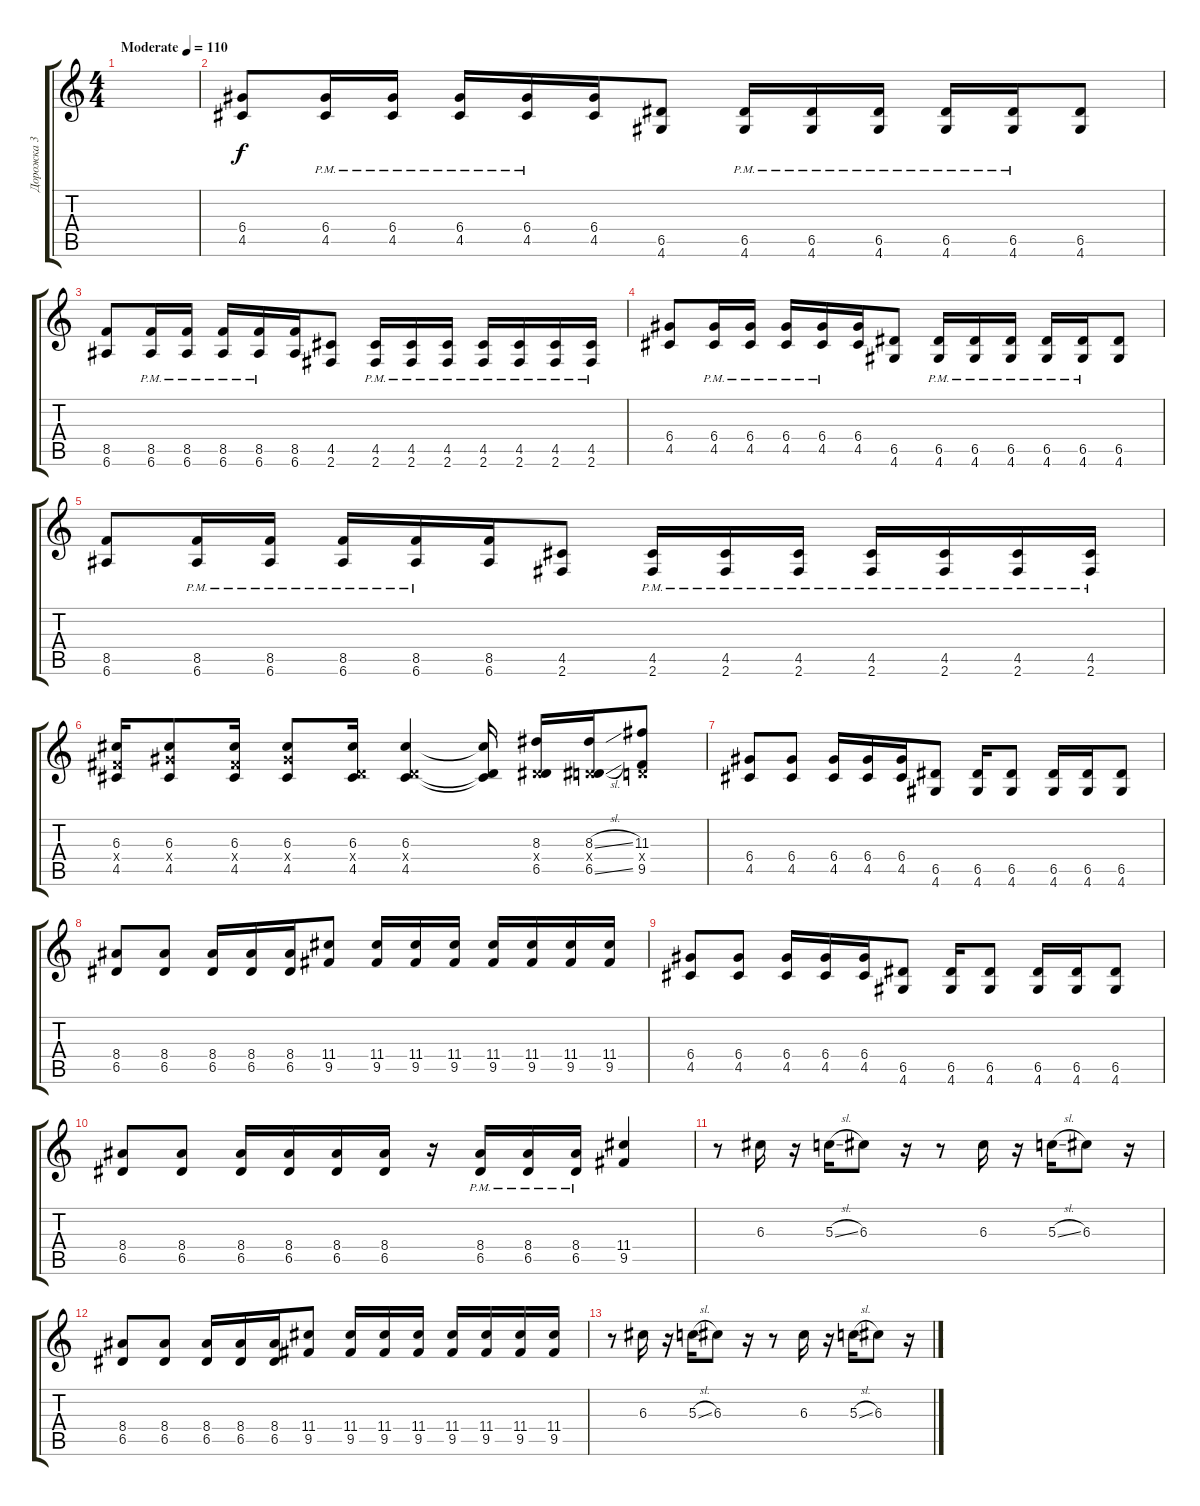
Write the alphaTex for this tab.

\track ("Дорожка 3" "Дорожка 3") {instrument distortionguitar}
\staff {score tabs}
\tuning (E4 B3 G3 D3 A2 E2) {hide}
\ts (4 4)
\tempo (110 "Moderate")
\clef g2
\ks c
|
(6.4 4.5).8 (6.4{pm} 4.5{pm}).16 (6.4{pm} 4.5{pm}).16 (6.4{pm} 4.5{pm}).16 (6.4{pm} 4.5{pm}).16 (6.4 4.5).16 (6.5 4.6).8 (6.5{pm} 4.6{pm}).16 (6.5{pm} 4.6{pm}).16 (6.5{pm} 4.6{pm}).16 (6.5{pm} 4.6{pm}).16 (6.5{pm} 4.6{pm}).16 (6.5 4.6).8 |
(8.5 6.6).8 (8.5{pm} 6.6{pm}).16 (8.5{pm} 6.6{pm}).16 (8.5{pm} 6.6{pm}).16 (8.5{pm} 6.6{pm}).16 (8.5 6.6).16 (4.5 2.6).8 (4.5{pm} 2.6{pm}).16 (4.5{pm} 2.6{pm}).16 (4.5{pm} 2.6{pm}).16 (4.5{pm} 2.6{pm}).16 (4.5{pm} 2.6{pm}).16 (4.5{pm} 2.6{pm}).16 (4.5{pm} 2.6{pm}).16 |
(6.4 4.5).8 (6.4{pm} 4.5{pm}).16 (6.4{pm} 4.5{pm}).16 (6.4{pm} 4.5{pm}).16 (6.4{pm} 4.5{pm}).16 (6.4 4.5).16 (6.5 4.6).8 (6.5{pm} 4.6{pm}).16 (6.5{pm} 4.6{pm}).16 (6.5{pm} 4.6{pm}).16 (6.5{pm} 4.6{pm}).16 (6.5{pm} 4.6{pm}).16 (6.5 4.6).8 |
(8.5 6.6).8 (8.5{pm} 6.6{pm}).16 (8.5{pm} 6.6{pm}).16 (8.5{pm} 6.6{pm}).16 (8.5{pm} 6.6{pm}).16 (8.5 6.6).16 (4.5 2.6).8 (4.5{pm} 2.6{pm}).16 (4.5{pm} 2.6{pm}).16 (4.5{pm} 2.6{pm}).16 (4.5{pm} 2.6{pm}).16 (4.5{pm} 2.6{pm}).16 (4.5{pm} 2.6{pm}).16 (4.5{pm} 2.6{pm}).16 |
(6.3 4.4{x} 4.5).16 (6.3 6.4{x} 4.5).8 (6.3 4.4{x} 4.5).16 (6.3 6.4{x} 4.5).8 (6.3 0.4{x} 4.5).16 (6.3 0.4{x} 4.5).4 (6.3{t} 0.4{t} 4.5{t}).16 (8.3 0.4{x} 6.5).16 (8.3{sl} 0.4{x} 6.5{sl}).16 (11.3 0.4{x} 9.5).8 |
(6.4 4.5).8 (6.4 4.5).8 (6.4 4.5).16 (6.4 4.5).16 (6.4 4.5).16 (6.5 4.6).8 (6.5 4.6).16 (6.5 4.6).8 (6.5 4.6).16 (6.5 4.6).16 (6.5 4.6).8 |
(8.4 6.5).8 (8.4 6.5).8 (8.4 6.5).16 (8.4 6.5).16 (8.4 6.5).16 (11.4 9.5).8 (11.4 9.5).16 (11.4 9.5).16 (11.4 9.5).16 (11.4 9.5).16 (11.4 9.5).16 (11.4 9.5).16 (11.4 9.5).16 |
(6.4 4.5).8 (6.4 4.5).8 (6.4 4.5).16 (6.4 4.5).16 (6.4 4.5).16 (6.5 4.6).8 (6.5 4.6).16 (6.5 4.6).8 (6.5 4.6).16 (6.5 4.6).16 (6.5 4.6).8 |
(8.4 6.5).8 (8.4 6.5).8 (8.4 6.5).16 (8.4 6.5).16 (8.4 6.5).16 (8.4 6.5).16 r.16 (8.4{pm} 6.5{pm}).16 (8.4{pm} 6.5{pm}).16 (8.4{pm} 6.5{pm}).16 (11.4 9.5).4 |
r.8 6.3.16 r.16 5.3{sl}.16 6.3.8 r.16 r.8 6.3.16 r.16 5.3{sl}.16 6.3.8 r.16 |
(8.4 6.5).8 (8.4 6.5).8 (8.4 6.5).16 (8.4 6.5).16 (8.4 6.5).16 (11.4 9.5).8 (11.4 9.5).16 (11.4 9.5).16 (11.4 9.5).16 (11.4 9.5).16 (11.4 9.5).16 (11.4 9.5).16 (11.4 9.5).16 |
r.8 6.3.16 r.16 5.3{sl}.16 6.3.8 r.16 r.8 6.3.16 r.16 5.3{sl}.16 6.3.8 r.16
